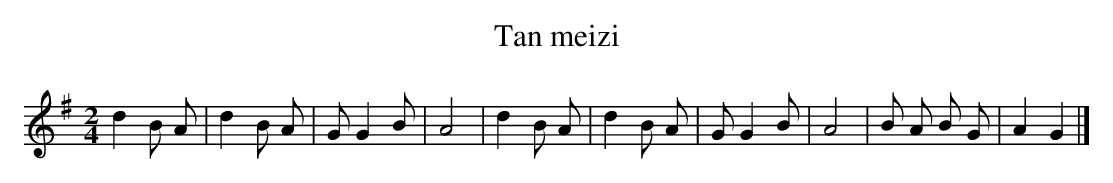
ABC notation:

X:1
T: Tan meizi
L: 1/8
M: 2/4
K: G
d2B A [I:setbarnb 1]|
d2B A |
GG2B |
A4 |
d2B A |
d2B A |
GG2B |
A4 |
B A B G |
A2G2 |]
